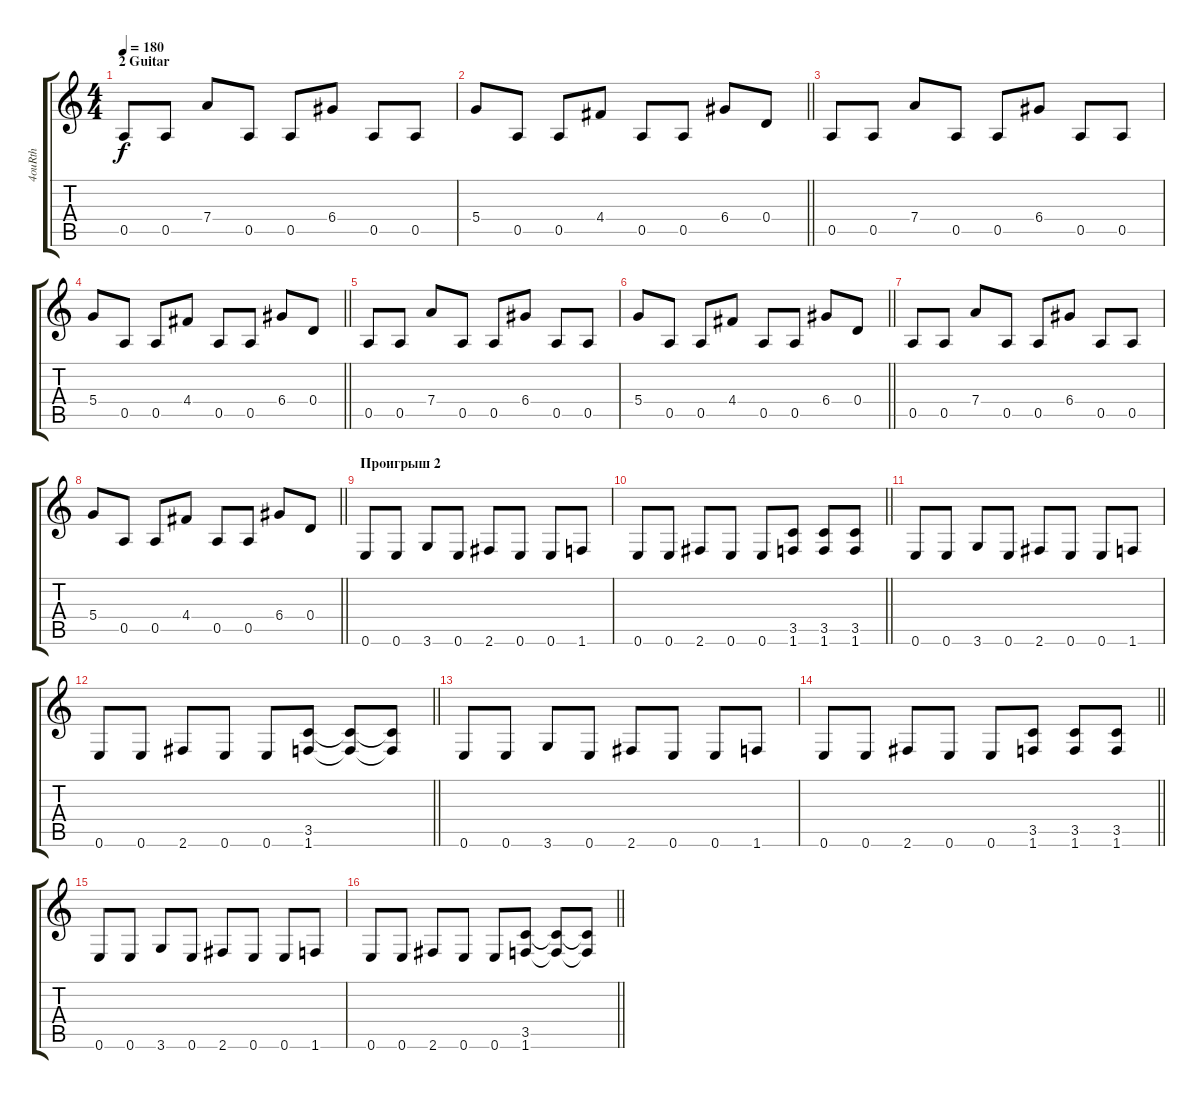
\track ("4ouRth" "4ouRth") {instrument distortionguitar}
\staff {score tabs}
\tuning (E4 B3 G3 D3 A2 E2) {hide}
\ts (4 4)
\section ("" "2 Guitar ")
\tempo 180
\clef g2
\ks c
0.5.8{dy f} 0.5.8 7.4.8 0.5.8 0.5.8 6.4.8 0.5.8 0.5.8 |
\barLineRight lightlight
5.4.8 0.5.8 0.5.8 4.4.8 0.5.8 0.5.8 6.4.8 0.4.8 |
0.5.8 0.5.8 7.4.8 0.5.8 0.5.8 6.4.8 0.5.8 0.5.8 |
\barLineRight lightlight
5.4.8 0.5.8 0.5.8 4.4.8 0.5.8 0.5.8 6.4.8 0.4.8 |
0.5.8 0.5.8 7.4.8 0.5.8 0.5.8 6.4.8 0.5.8 0.5.8 |
\barLineRight lightlight
5.4.8 0.5.8 0.5.8 4.4.8 0.5.8 0.5.8 6.4.8 0.4.8 |
0.5.8 0.5.8 7.4.8 0.5.8 0.5.8 6.4.8 0.5.8 0.5.8 |
\barLineRight lightlight
5.4.8 0.5.8 0.5.8 4.4.8 0.5.8 0.5.8 6.4.8 0.4.8 |
\section ("" "Проигрыш 2")
0.6.8 0.6.8 3.6.8 0.6.8 2.6.8 0.6.8 0.6.8 1.6.8 |
\barLineRight lightlight
0.6.8 0.6.8 2.6.8 0.6.8 0.6.8 (3.5 1.6).8 (3.5 1.6).8 (3.5 1.6).8 |
0.6.8 0.6.8 3.6.8 0.6.8 2.6.8 0.6.8 0.6.8 1.6.8 |
\barLineRight lightlight
0.6.8 0.6.8 2.6.8 0.6.8 0.6.8 (3.5 1.6).8 (3.5{t} 1.6{t}).8 (3.5{t} 1.6{t}).8 |
0.6.8 0.6.8 3.6.8 0.6.8 2.6.8 0.6.8 0.6.8 1.6.8 |
\barLineRight lightlight
0.6.8 0.6.8 2.6.8 0.6.8 0.6.8 (3.5 1.6).8 (3.5 1.6).8 (3.5 1.6).8 |
0.6.8 0.6.8 3.6.8 0.6.8 2.6.8 0.6.8 0.6.8 1.6.8 |
\barLineRight lightlight
0.6.8 0.6.8 2.6.8 0.6.8 0.6.8 (3.5 1.6).8 (3.5{t} 1.6{t}).8 (3.5{t} 1.6{t}).8
